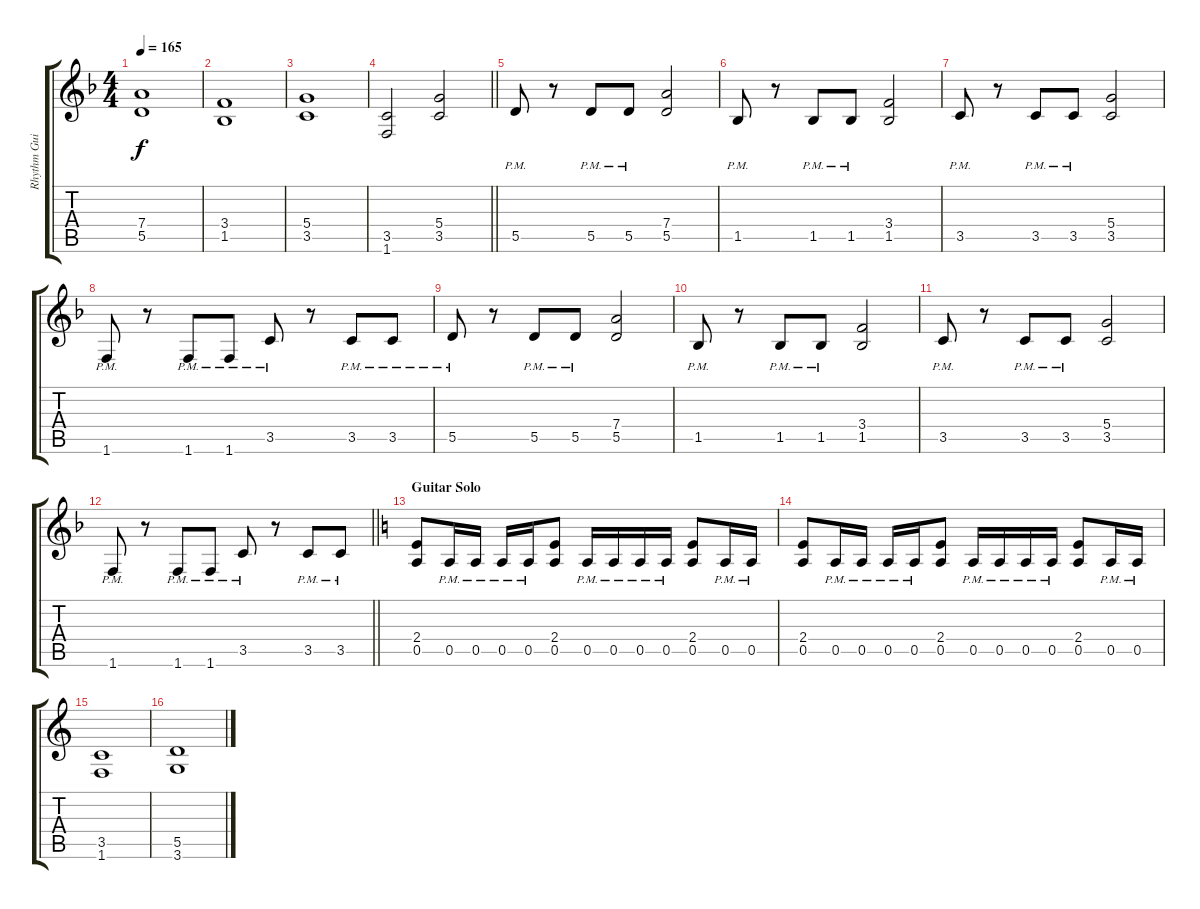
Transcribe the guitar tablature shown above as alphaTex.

\track ("Rhythm Guitar 2: Florian Ramsauer" "Rhythm Gui") {instrument distortionguitar}
\staff {score tabs}
\tuning (E4 B3 G3 D3 A2 E2) {hide}
\ts (4 4)
\tempo 165
\clef g2
\ks dminor
(7.4 5.5).1{dy f} |
(3.4 1.5).1 |
(5.4 3.5).1 |
\barLineRight lightlight
(3.5 1.6).2 (5.4 3.5).2 |
5.5{pm}.8 r.8 5.5{pm}.8 5.5{pm}.8 (7.4 5.5).2 |
1.5{pm}.8 r.8 1.5{pm}.8 1.5{pm}.8 (3.4 1.5).2 |
3.5{pm}.8 r.8 3.5{pm}.8 3.5{pm}.8 (5.4 3.5).2 |
1.6{pm}.8 r.8 1.6{pm}.8 1.6{pm}.8 3.5{pm}.8 r.8 3.5{pm}.8 3.5{pm}.8 |
5.5{pm}.8 r.8 5.5{pm}.8 5.5{pm}.8 (7.4 5.5).2 |
1.5{pm}.8 r.8 1.5{pm}.8 1.5{pm}.8 (3.4 1.5).2 |
3.5{pm}.8 r.8 3.5{pm}.8 3.5{pm}.8 (5.4 3.5).2 |
\barLineRight lightlight
1.6{pm}.8 r.8 1.6{pm}.8 1.6{pm}.8 3.5{pm}.8 r.8 3.5{pm}.8 3.5{pm}.8 |
\section ("" "Guitar Solo")
\ks aminor
(2.4 0.5).8 0.5{pm}.16 0.5{pm}.16 0.5{pm}.16 0.5{pm}.16 (2.4 0.5).8 0.5{pm}.16 0.5{pm}.16 0.5{pm}.16 0.5{pm}.16 (2.4 0.5).8 0.5{pm}.16 0.5{pm}.16 |
(2.4 0.5).8 0.5{pm}.16 0.5{pm}.16 0.5{pm}.16 0.5{pm}.16 (2.4 0.5).8 0.5{pm}.16 0.5{pm}.16 0.5{pm}.16 0.5{pm}.16 (2.4 0.5).8 0.5{pm}.16 0.5{pm}.16 |
(3.5 1.6).1 |
(5.5 3.6).1
